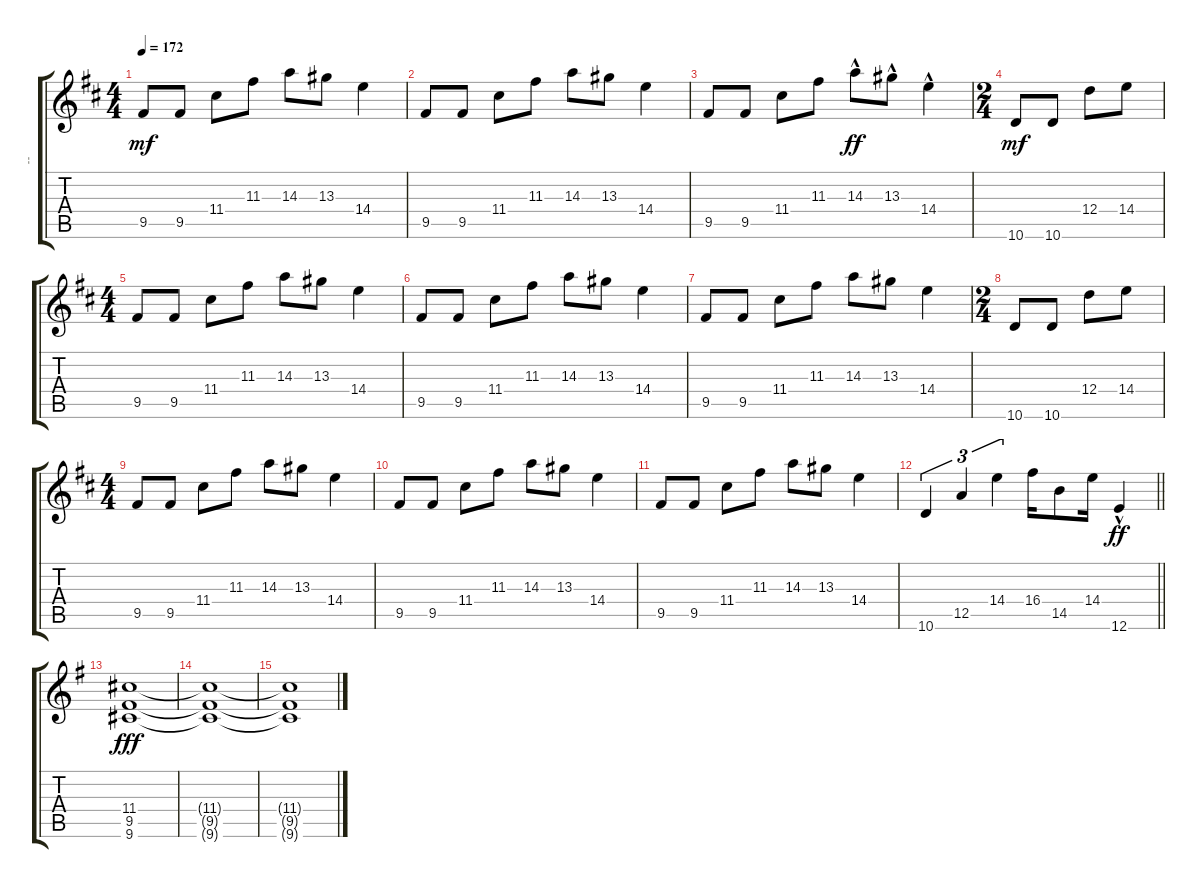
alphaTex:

\track ("--" "--") {instrument overdrivenguitar}
\staff {score tabs}
\tuning (E4 B3 G3 D3 A2 E2) {hide}
\ts (4 4)
\tempo 172
\clef g2
\ks d
9.5.8{dy mf} 9.5.8 11.4.8 11.3.8 14.3.8 13.3.8 14.4.4 |
9.5.8 9.5.8 11.4.8 11.3.8 14.3.8 13.3.8 14.4.4 |
9.5.8 9.5.8 11.4.8 11.3.8 14.3{hac}.8{dy ff} 13.3{hac}.8 14.4{hac}.4 |
\ts (2 4)
10.6.8{dy mf} 10.6.8 12.4.8 14.4.8 |
\ts (4 4)
9.5.8 9.5.8 11.4.8 11.3.8 14.3.8 13.3.8 14.4.4 |
9.5.8 9.5.8 11.4.8 11.3.8 14.3.8 13.3.8 14.4.4 |
9.5.8 9.5.8 11.4.8 11.3.8 14.3.8 13.3.8 14.4.4 |
\ts (2 4)
10.6.8 10.6.8 12.4.8 14.4.8 |
\ts (4 4)
9.5.8 9.5.8 11.4.8 11.3.8 14.3.8 13.3.8 14.4.4 |
9.5.8 9.5.8 11.4.8 11.3.8 14.3.8 13.3.8 14.4.4 |
9.5.8 9.5.8 11.4.8 11.3.8 14.3.8 13.3.8 14.4.4 |
\barLineRight lightlight
10.6.4{tu (3 2)} 12.5.4{tu (3 2)} 14.4.4{tu (3 2)} 16.4.16 14.5.8 14.4.16 12.6{hac}.4{dy ff} |
\ks g
(11.4 9.5 9.6).1{dy fff volume 3 balance 6} |
(11.4{t} 9.5{t} 9.6{t}).1 |
(11.4{t} 9.5{t} 9.6{t}).1
